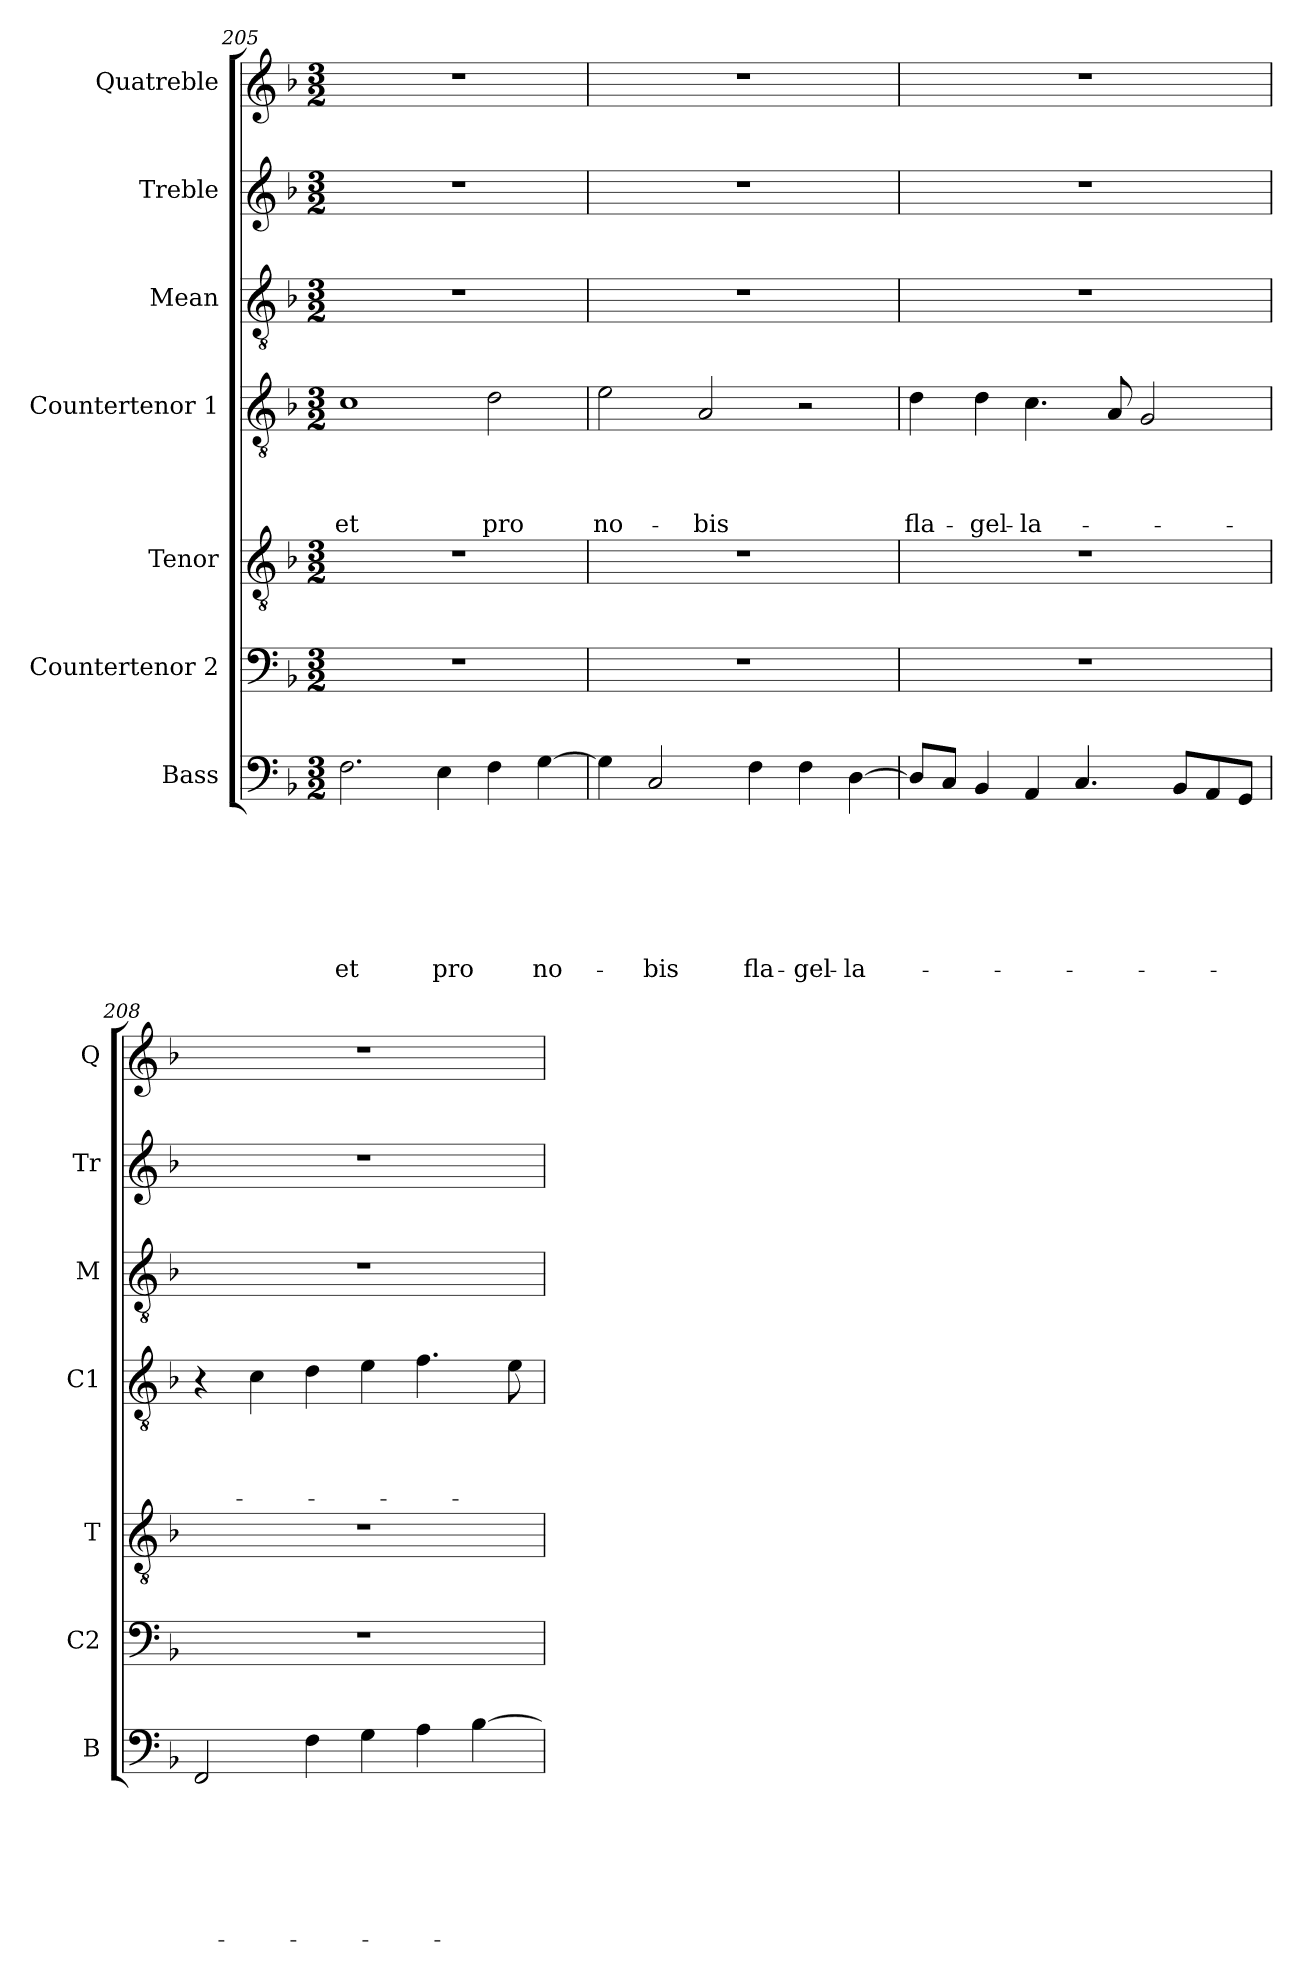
**kern	**text	**text	**text	**text	**text	**text	**text	**kern	**kern	**kern	**text	**text	**text	**text	**kern	**kern	**kern
*part7	*part7	*part7	*part7	*part7	*part7	*part7	*part7	*part6	*part5	*part4	*part4	*part4	*part4	*part4	*part3	*part2	*part1
*staff7	*staff7	*staff7	*staff7	*staff7	*staff7	*staff7	*staff7	*staff6	*staff5	*staff4	*staff4	*staff4	*staff4	*staff4	*staff3	*staff2	*staff1
*I"Bass	*	*	*	*	*	*	*	*I"Countertenor 2	*I"Tenor	*I"Countertenor 1	*	*	*	*	*I"Mean	*I"Treble	*I"Quatreble
*I'B	*	*	*	*	*	*	*	*I'C2	*I'T	*I'C1	*	*	*	*	*I'M	*I'Tr	*I'Q
!!LO:PB:g=z
*clefF4	*	*	*	*	*	*	*	*clefF4	*clefGv2	*clefGv2	*	*	*	*	*clefGv2	*clefG2	*clefG2
*k[b-]	*	*	*	*	*	*	*	*k[b-]	*k[b-]	*k[b-]	*	*	*	*	*k[b-]	*k[b-]	*k[b-]
*d:	*	*	*	*	*	*	*	*d:	*d:	*d:	*	*	*	*	*d:	*d:	*d:
*M3/2	*	*	*	*	*	*	*	*M3/2	*M3/2	*M3/2	*	*	*	*	*M3/2	*M3/2	*M3/2
=205	=205	=205	=205	=205	=205	=205	=205	=205	=205	=205	=205	=205	=205	=205	=205	=205	=205
2.F\	.	.	.	.	.	.	et	1.r	1.r	1c	.	.	.	et	1.r	1.r	1.r
4E\	.	.	.	.	.	.	pro	.	.	.	.	.	.	.	.	.	.
4F\	.	.	.	.	.	.	.	.	.	2d\	.	.	.	pro	.	.	.
[4G\	.	.	.	.	.	.	no-	.	.	.	.	.	.	.	.	.	.
=206	=206	=206	=206	=206	=206	=206	=206	=206	=206	=206	=206	=206	=206	=206	=206	=206	=206
4G\]	.	.	.	.	.	.	.	1.r	1.r	2e\	.	.	.	no-	1.r	1.r	1.r
2C/	.	.	.	.	.	.	-bis	.	.	.	.	.	.	.	.	.	.
.	.	.	.	.	.	.	.	.	.	2A/	.	.	.	-bis	.	.	.
4F\	.	.	.	.	.	.	fla-	.	.	.	.	.	.	.	.	.	.
4F\	.	.	.	.	.	.	-gel-	.	.	2r	.	.	.	.	.	.	.
[4D\	.	.	.	.	.	.	-la-	.	.	.	.	.	.	.	.	.	.
=207	=207	=207	=207	=207	=207	=207	=207	=207	=207	=207	=207	=207	=207	=207	=207	=207	=207
8D/L]	.	.	.	.	.	.	.	1.r	1.r	4d\	.	.	.	fla-	1.r	1.r	1.r
8C/J	.	.	.	.	.	.	.	.	.	.	.	.	.	.	.	.	.
4BB-/	.	.	.	.	.	.	.	.	.	4d\	.	.	.	-gel-	.	.	.
4AA/	.	.	.	.	.	.	.	.	.	4.c\	.	.	.	-la-	.	.	.
4.C/	.	.	.	.	.	.	.	.	.	.	.	.	.	.	.	.	.
.	.	.	.	.	.	.	.	.	.	8A/	.	.	.	.	.	.	.
.	.	.	.	.	.	.	.	.	.	2G/	.	.	.	.	.	.	.
8BB-/L	.	.	.	.	.	.	.	.	.	.	.	.	.	.	.	.	.
8AA/	.	.	.	.	.	.	.	.	.	.	.	.	.	.	.	.	.
8GG/J	.	.	.	.	.	.	.	.	.	.	.	.	.	.	.	.	.
=208	=208	=208	=208	=208	=208	=208	=208	=208	=208	=208	=208	=208	=208	=208	=208	=208	=208
2FF/	.	.	.	.	.	.	.	1.r	1.r	4r	.	.	.	.	1.r	1.r	1.r
.	.	.	.	.	.	.	.	.	.	4c\	.	.	.	.	.	.	.
4F\	.	.	.	.	.	.	.	.	.	4d\	.	.	.	.	.	.	.
4G\	.	.	.	.	.	.	.	.	.	4e\	.	.	.	.	.	.	.
4A\	.	.	.	.	.	.	.	.	.	4.f\	.	.	.	.	.	.	.
[4B-\	.	.	.	.	.	.	.	.	.	.	.	.	.	.	.	.	.
.	.	.	.	.	.	.	.	.	.	8e\	.	.	.	.	.	.	.
=	=	=	=	=	=	=	=	=	=	=	=	=	=	=	=	=	=
*-	*-	*-	*-	*-	*-	*-	*-	*-	*-	*-	*-	*-	*-	*-	*-	*-	*-
